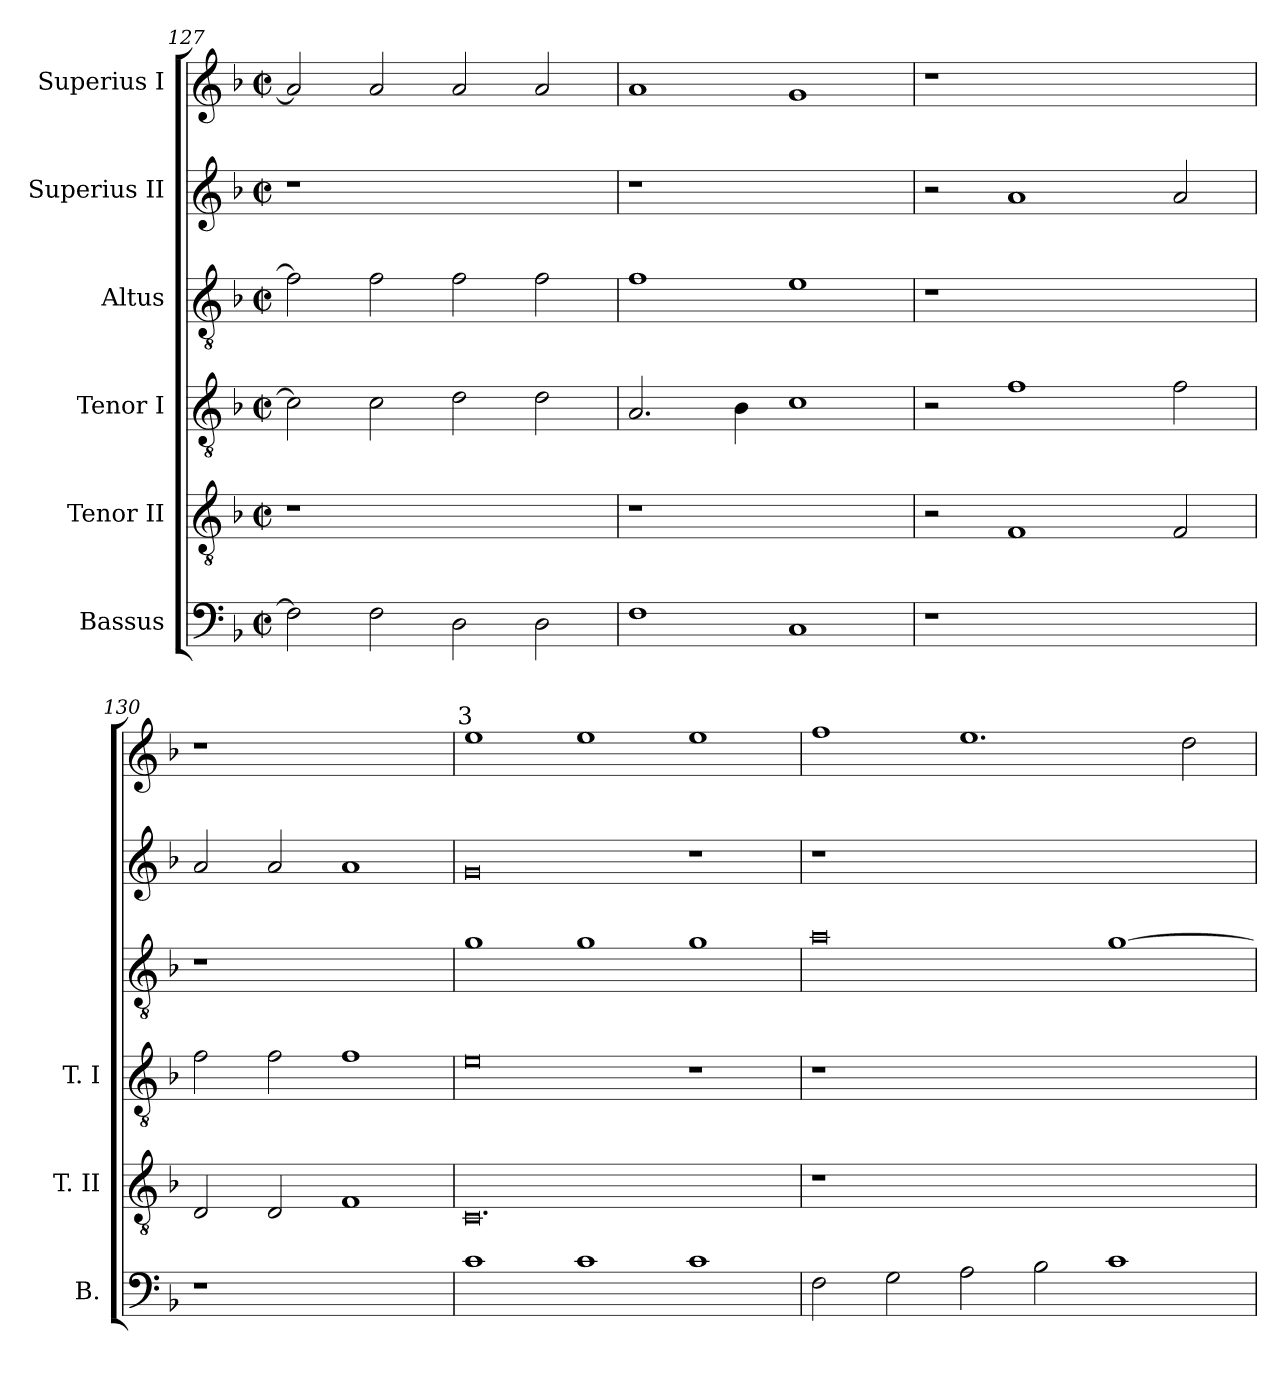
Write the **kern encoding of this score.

**kern	**kern	**kern	**kern	**kern	**kern
*part6	*part5	*part4	*part3	*part2	*part1
*staff6	*staff5	*staff4	*staff3	*staff2	*staff1
*I"Bassus	*I"Tenor II	*I"Tenor I	*I"Altus	*I"Superius II	*I"Superius I
*I'B.	*I'T. II	*I'T. I	*	*	*
*clefF4	*clefGv2	*clefGv2	*clefGv2	*clefG2	*clefG2
*	*ITrd7c12	*ITrd7c12	*ITrd7c12	*	*
*k[b-]	*k[b-]	*k[b-]	*k[b-]	*k[b-]	*k[b-]
*F:	*F:	*F:	*F:	*F:	*F:
*M2/2	*M2/2	*M2/2	*M2/2	*M2/2	*M2/2
*met(c|)	*met(c|)	*met(c|)	*met(c|)	*met(c|)	*met(c|)
=127	=127	=127	=127	=127	=127
!	!LO:N:vis=1	!	!	!LO:N:vis=1	!
2Fi\]	1r	2Ci\]	2Fi\]	1r	2ai/]
2Fi\	.	2Ci\	2Fi\	.	2ai/
2Di\	1ryy	2Di\	2Fi\	1ryy	2ai/
2Di\	.	2Di\	2Fi\	.	2ai/
=128	=128	=128	=128	=128	=128
!	!LO:N:vis=1	!	!	!LO:N:vis=1	!
1Fi	1r	2.AAi/	1Fi	1r	1ai
.	.	4BB-i\	.	.	.
1Ci	1ryy	1Ci	1Ei	1ryy	1gi
=129	=129	=129	=129	=129	=129
!LO:N:vis=1	!	!	!LO:N:vis=1	!	!LO:N:vis=1
1r	2r	2r	1r	2r	1r
.	1FFi	1Fi	.	1ai	.
1ryy	.	.	1ryy	.	1ryy
.	2FFi/	2Fi\	.	2ai/	.
=130	=130	=130	=130	=130	=130
!LO:N:vis=1	!	!	!LO:N:vis=1	!	!LO:N:vis=1
1r	2DDi/	2Fi\	1r	2ai/	1r
.	2DDi/	2Fi\	.	2ai/	.
1ryy	1FFi	1Fi	1ryy	1ai	1ryy
!!LO:PB:g=z
=131	=131	=131	=131	=131	=131
!	!	!	!	!	!LO:TX:cj:t=3
1ci	0.CCi	0Ei	1Gi	0gi	1eei
1ci	.	.	1Gi	.	1eei
1ci	.	1r	1Gi	1r	1eei
=132	=132	=132	=132	=132	=132
!	!LO:N:vis=1	!LO:N:vis=1	!	!LO:N:vis=1	!
2Fi\	1r	1r	0Ai	1r	1ffi
2Gi\	.	.	.	.	.
2Ai\	0ryy	0ryy	.	0ryy	1.eei
2B-i\	.	.	.	.	.
1ci	.	.	[>1Gi	.	.
.	.	.	.	.	2ddi\
=	=	=	=	=	=
*-	*-	*-	*-	*-	*-
